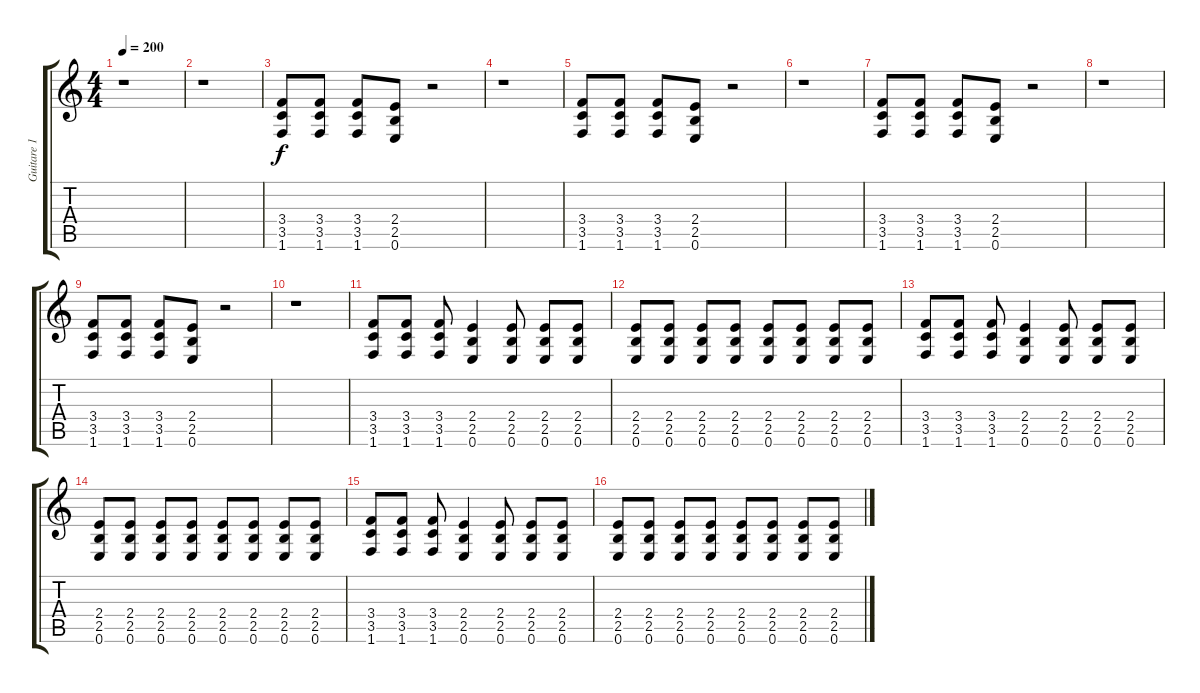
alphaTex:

\track ("Guitare 1 solo" "Guitare 1 ") {instrument distortionguitar}
\staff {score tabs}
\tuning (E4 B3 G3 D3 A2 E2) {hide}
\ts (4 4)
\tempo 200
\clef g2
\ks c
r.1{dy f instrument distortionguitar} |
r.1 |
(3.4 3.5 1.6).8 (3.4 3.5 1.6).8 (3.4 3.5 1.6).8 (2.4 2.5 0.6).8 r.2 |
r.1 |
(3.4 3.5 1.6).8 (3.4 3.5 1.6).8 (3.4 3.5 1.6).8 (2.4 2.5 0.6).8 r.2 |
r.1 |
(3.4 3.5 1.6).8 (3.4 3.5 1.6).8 (3.4 3.5 1.6).8 (2.4 2.5 0.6).8 r.2 |
r.1 |
(3.4 3.5 1.6).8 (3.4 3.5 1.6).8 (3.4 3.5 1.6).8 (2.4 2.5 0.6).8 r.2 |
r.1 |
(3.4 3.5 1.6).8 (3.4 3.5 1.6).8 (3.4 3.5 1.6).8 (2.4 2.5 0.6).4 (2.4 2.5 0.6).8 (2.4 2.5 0.6).8 (2.4 2.5 0.6).8 |
(2.4 2.5 0.6).8 (2.4 2.5 0.6).8 (2.4 2.5 0.6).8 (2.4 2.5 0.6).8 (2.4 2.5 0.6).8 (2.4 2.5 0.6).8 (2.4 2.5 0.6).8 (2.4 2.5 0.6).8 |
(3.4 3.5 1.6).8 (3.4 3.5 1.6).8 (3.4 3.5 1.6).8 (2.4 2.5 0.6).4 (2.4 2.5 0.6).8 (2.4 2.5 0.6).8 (2.4 2.5 0.6).8 |
(2.4 2.5 0.6).8 (2.4 2.5 0.6).8 (2.4 2.5 0.6).8 (2.4 2.5 0.6).8 (2.4 2.5 0.6).8 (2.4 2.5 0.6).8 (2.4 2.5 0.6).8 (2.4 2.5 0.6).8 |
(3.4 3.5 1.6).8 (3.4 3.5 1.6).8 (3.4 3.5 1.6).8 (2.4 2.5 0.6).4 (2.4 2.5 0.6).8 (2.4 2.5 0.6).8 (2.4 2.5 0.6).8 |
(2.4 2.5 0.6).8 (2.4 2.5 0.6).8 (2.4 2.5 0.6).8 (2.4 2.5 0.6).8 (2.4 2.5 0.6).8 (2.4 2.5 0.6).8 (2.4 2.5 0.6).8 (2.4 2.5 0.6).8
